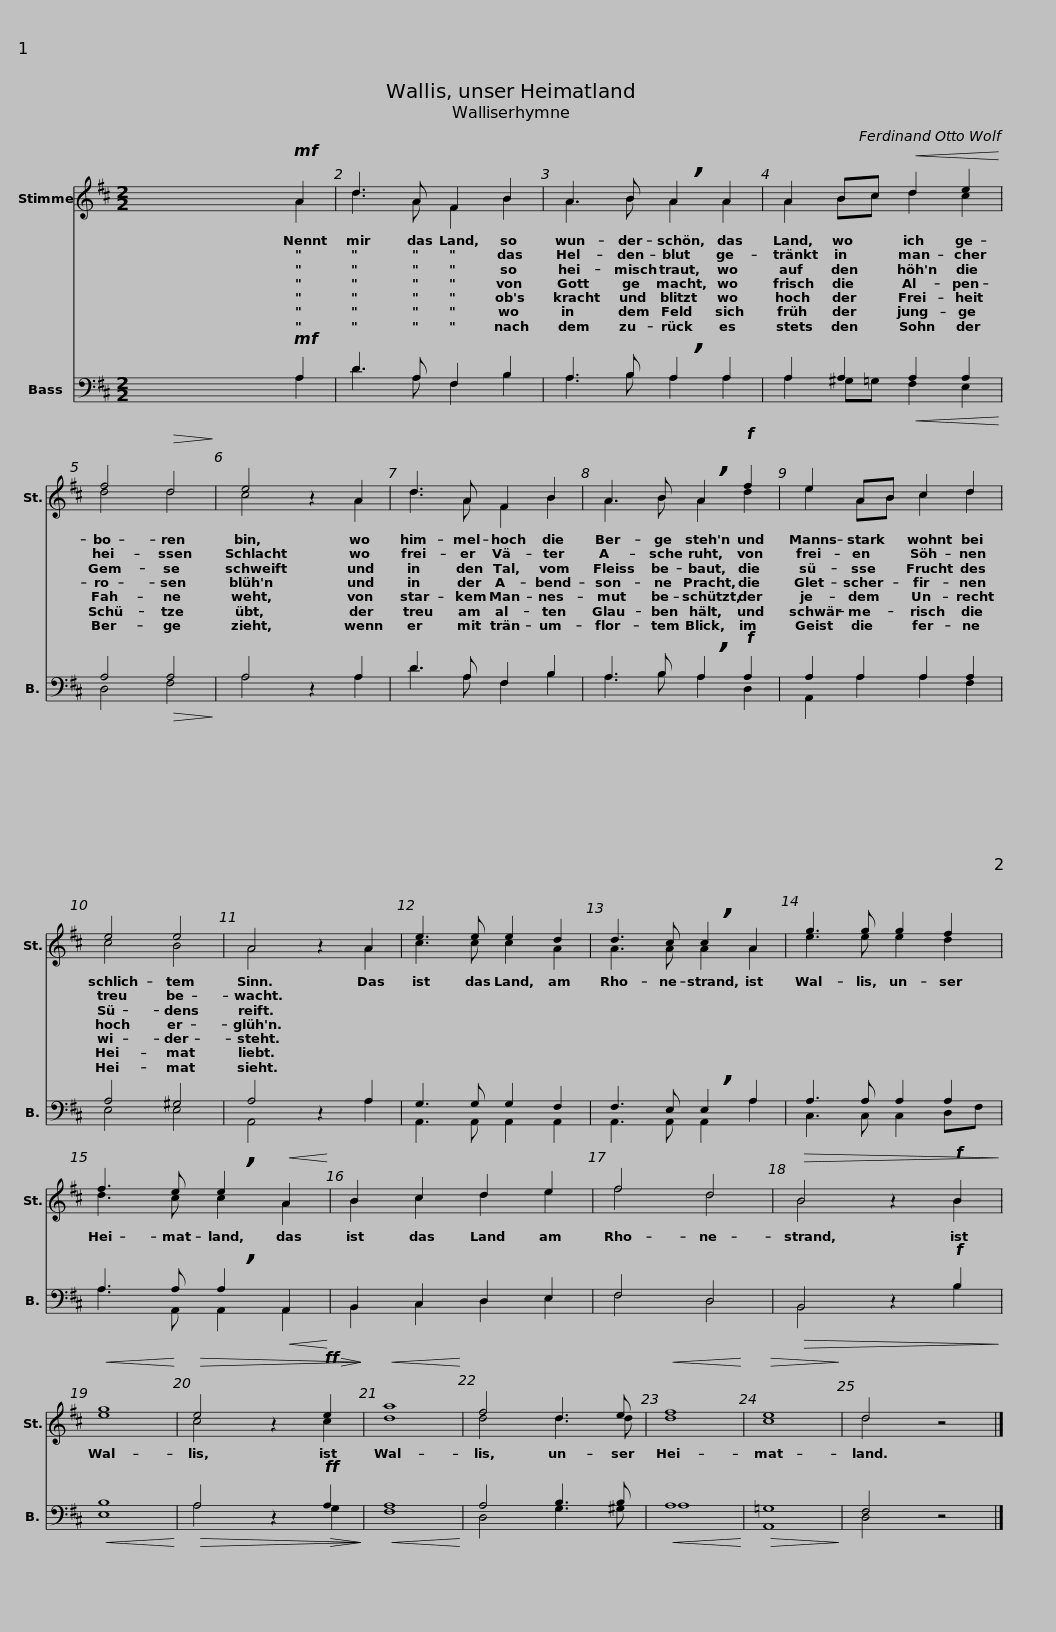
X:1
%%score ( 1 2 ) ( 3 4 )
L:1/8
M:2/2
I:linebreak $
K:D
V:1 treble
V:2 treble
V:3 bass
V:4 bass
V:1
 x2 x2 x2!mf! A2 | d3 A F2 B2 | A3 B !breath!A2 A2 | A2 Bc!<(! d2 e2!<)! |$ f4!>(! d4!>)! | %5
 e4 z2 A2 | d3 A F2 B2 | A3 B !breath!A2!f! f2 |$ e2 AB c2 d2 | e4 e4 | %10
 A4 z2 A2 | e3 e e2 d2 | d3 c !breath!c2 A2 |$ g3 g g2 f2 | f3 e !breath!e2!<(! A2!<)! | %15
 B2 c2 d2 e2 | f4 d4 |!>(! B4 z2!f! B2!>)! |!<(! g8!<)! |!>(! e4 z2!ff!!>(! e2!>)!!>)! |$ %20
!<(! a8!<)! | f4 d3 e |!<(! f8!<)! |!>(! e8!>)! | d4 z4 |] %25
V:2
 x2 x2 x2 A2 | d3 A F2 B2 | A3 B A2 A2 | A2 Bc d2 c2 |$ d4 d4 | %5
 c4 x2 A2 | d3 A F2 B2 | A3 B A2 d2 |$ e2 AB c2 d2 | c4 B4 | %10
 A4 x2 A2 | c3 c c2 A2 | A3 A A2 A2 |$ e3 e e2 d2 | d3 c c2 A2 | %15
 B2 c2 d2 e2 | f4 d4 | B4 x2 B2 | e8 | c4 x2 c2 |$ %20
 d8 | d4 d3 d | d8 | c8 | d4 x4 |] %25
V:3
 x2 x2 x2!mf! A,2 | D3 A, F,2 B,2 | A,3 B, !breath!A,2 A,2 | A,2 A,2!<(! A,2 A,2!<)! |$ A,4!>(! A,4!>)! | %5
 A,4 z2 A,2 | D3 A, F,2 B,2 | A,3 B, !breath!A,2!f! A,2 |$ A,2 A,2 A,2 A,2 | A,4 ^G,4 | %10
 A,4 z2 A,2 | G,3 G, G,2 F,2 | F,3 E, !breath!E,2 A,2 |$ A,3 A, A,2 A,2 | A,3 A, !breath!A,2!<(! A,,2!<)! | %15
 B,,2 C,2 D,2 E,2 | F,4 D,4 |!>(! B,,4 z2!f! B,2!>)! |!<(! B,8!<)! |!>(! A,4 z2!ff!!>(! A,2!>)!!>)! |$ %20
!<(! A,8!<)! | A,4 B,3 B, |!<(! A,8!<)! |!>(! A,,8!>)! | F,4 z4 |] %25
V:4
 x2 x2 x2 A,2 | D3 A, F,2 B,2 | A,3 B, A,2 A,2 | A,2 ^G,=G, F,2 E,2 |$ D,4 F,4 | %5
 A,4 x2 A,2 | D3 A, F,2 B,2 | A,3 B, A,2 D,2 |$ A,,2 A,2 A,2 F,2 | E,4 E,4 | %10
 A,,4 x2 A,2 | A,,3 A,, A,,2 A,,2 | A,,3 A,, A,,2 A,2 |$ C,3 C, C,2 D,F, | A,3 A,, A,,2 A,,2 | %15
 B,,2 C,2 D,2 E,2 | F,4 D,4 | B,,4 x2 B,2 | E,8 | A,4 x2 G,2 |$ %20
 F,8 | D,4 G,3 ^G, | A,8 | =G,8 | D,4 x4 |] %25
